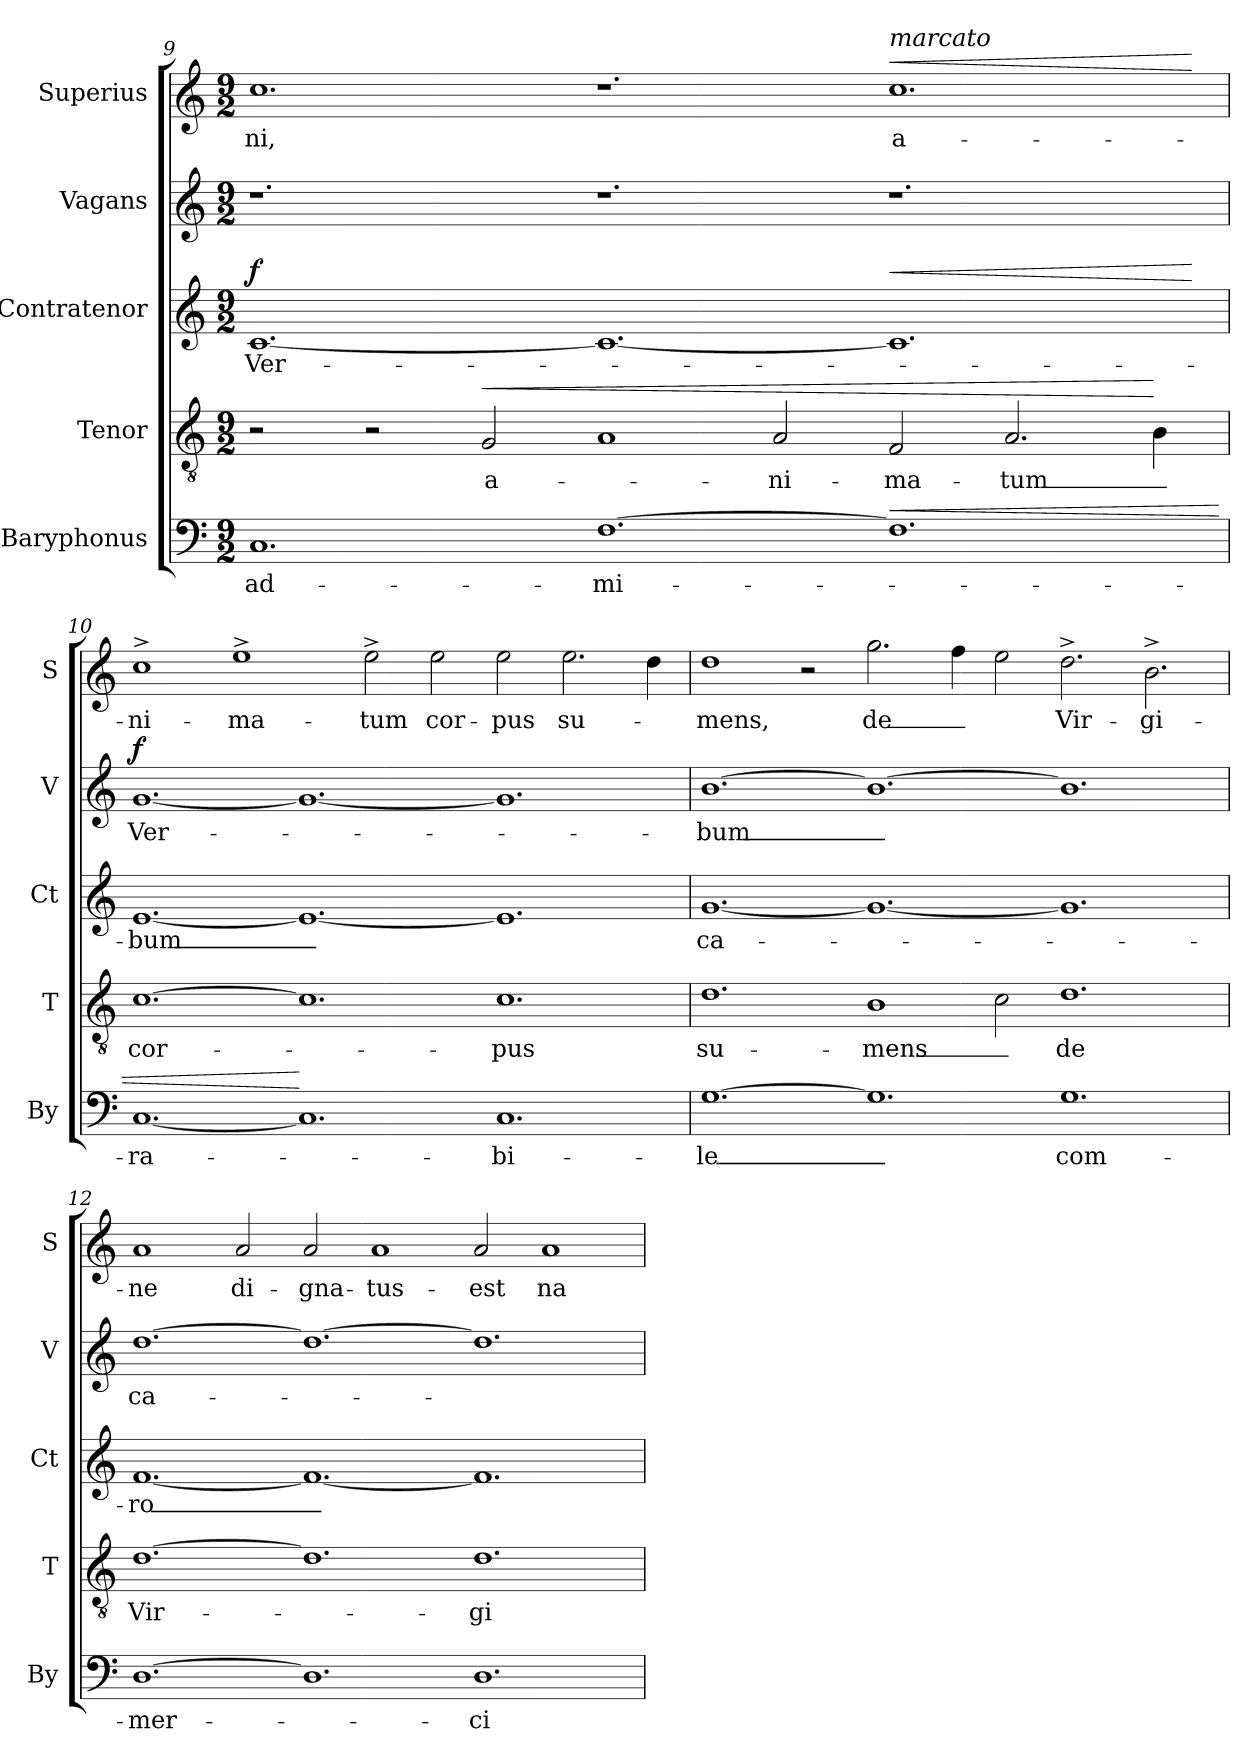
**kern	**text	**dynam	**kern	**text	**dynam	**kern	**text	**dynam	**kern	**text	**dynam	**kern	**text	**dynam
*part5	*part5	*part5	*part4	*part4	*part4	*part3	*part3	*part3	*part2	*part2	*part2	*part1	*part1	*part1
*staff5	*staff5	*staff5	*staff4	*staff4	*staff4	*staff3	*staff3	*staff3	*staff2	*staff2	*staff2	*staff1	*staff1	*staff1
*I"Baryphonus	*	*	*I"Tenor	*	*	*I"Contratenor	*	*	*I"Vagans	*	*	*I"Superius	*	*
*I'By	*	*	*I'T	*	*	*I'Ct	*	*	*I'V	*	*	*I'S	*	*
*clefF4	*	*	*clefGv2	*	*	*clefG2	*	*	*clefG2	*	*	*clefG2	*	*
*k[]	*	*	*k[]	*	*	*k[]	*	*	*k[]	*	*	*k[]	*	*
*M9/2	*	*	*M9/2	*	*	*M9/2	*	*	*M9/2	*	*	*M9/2	*	*
=9	=9	=9	=9	=9	=9	=9	=9	=9	=9	=9	=9	=9	=9	=9
!	!	!	!	!	!	!	!	!LO:DY:a	!	!	!	!	!	!
1.C	-ad-	.	2r	.	.	[1.c	Ver-	f	1.r	.	.	1.cc	-ni,	.
.	.	.	2r	.	.	.	.	.	.	.	.	.	.	.
!	!	!	!	!	!LO:HP:a	!	!	!	!	!	!	!	!	!
.	.	.	2G/	a-	<	.	.	.	.	.	.	.	.	.
[1.F	-mi-	.	1A	.	.	1.c_	.	.	1.r	.	.	1.r	.	.
.	.	.	2A/	-ni-	.	.	.	.	.	.	.	.	.	.
!	!	!	!	!	!	!	!	!	!	!	!	!LO:TX:a:i:t=marcato	!	!
!	!	!LO:HP:a	!	!	!	!	!	!LO:HP:a	!	!	!	!	!	!LO:HP:a
1.F]	.	<	2F/	-ma-	.	1.c]	.	<	1.r	.	.	1.cc	a-	<
.	.	.	2.A/	-tum_	.	.	.	.	.	.	.	.	.	.
.	.	.	4B\	_	[	.	.	.	.	.	.	.	.	.
.	.	.	.	.	.	.	.	[	.	.	.	.	.	[
=10	=10	=10	=10	=10	=10	=10	=10	=10	=10	=10	=10	=10	=10	=10
!	!	!	!	!	!	!	!	!	!	!	!LO:DY:a	!	!	!
[1.C	-ra-	.	[1.c	cor-	.	[1.e	-bum_	.	[1.g	Ver-	f	1cc^	-ni-	.
.	.	.	.	.	.	.	.	.	.	.	.	1ee^	-ma-	.
1.C]	.	[	1.c]	.	.	1.e_	_	.	1.g_	.	.	.	.	.
.	.	.	.	.	.	.	.	.	.	.	.	2ee^\	-tum	.
.	.	.	.	.	.	.	.	.	.	.	.	2ee\	cor-	.
1.C	-bi-	.	1.c	-pus	.	1.e]	_	.	1.g]	.	.	2ee\	-pus	.
.	.	.	.	.	.	.	.	.	.	.	.	2.ee\	su-	.
.	.	.	.	.	.	.	.	.	.	.	.	4dd\	.	.
=11	=11	=11	=11	=11	=11	=11	=11	=11	=11	=11	=11	=11	=11	=11
[1.G	-le_	.	1.d	su-	.	[1.g	ca-	.	[1.b	-bum_	.	1dd	-mens,	.
.	.	.	.	.	.	.	.	.	.	.	.	2r	.	.
1.G]	_	.	1B	-mens_	.	1.g_	.	.	1.b_	_	.	2.gg\	de_	.
.	.	.	.	.	.	.	.	.	.	.	.	4ff\	_	.
.	.	.	2c\	_	.	.	.	.	.	.	.	2ee\	_	.
1.G	com-	.	1.d	de	.	1.g]	.	.	1.b]	_	.	2.dd^\	Vir-	.
.	.	.	.	.	.	.	.	.	.	.	.	2.b^\	-gi-	.
=12	=12	=12	=12	=12	=12	=12	=12	=12	=12	=12	=12	=12	=12	=12
[1.D	-mer-	.	[1.d	Vir-	.	[1.f	-ro_	.	[1.dd	ca-	.	1a	-ne	.
.	.	.	.	.	.	.	.	.	.	.	.	2a/	di-	.
1.D]	.	.	1.d]	.	.	1.f_	_	.	1.dd_	.	.	2a/	-gna-	.
.	.	.	.	.	.	.	.	.	.	.	.	1a	-tus-	.
1.D	-ci-	.	1.d	-gi-	.	1.f]	_	.	1.dd]	.	.	2a/	-est	.
.	.	.	.	.	.	.	.	.	.	.	.	1a	na-	.
=	=	=	=	=	=	=	=	=	=	=	=	=	=	=
*-	*-	*-	*-	*-	*-	*-	*-	*-	*-	*-	*-	*-	*-	*-
